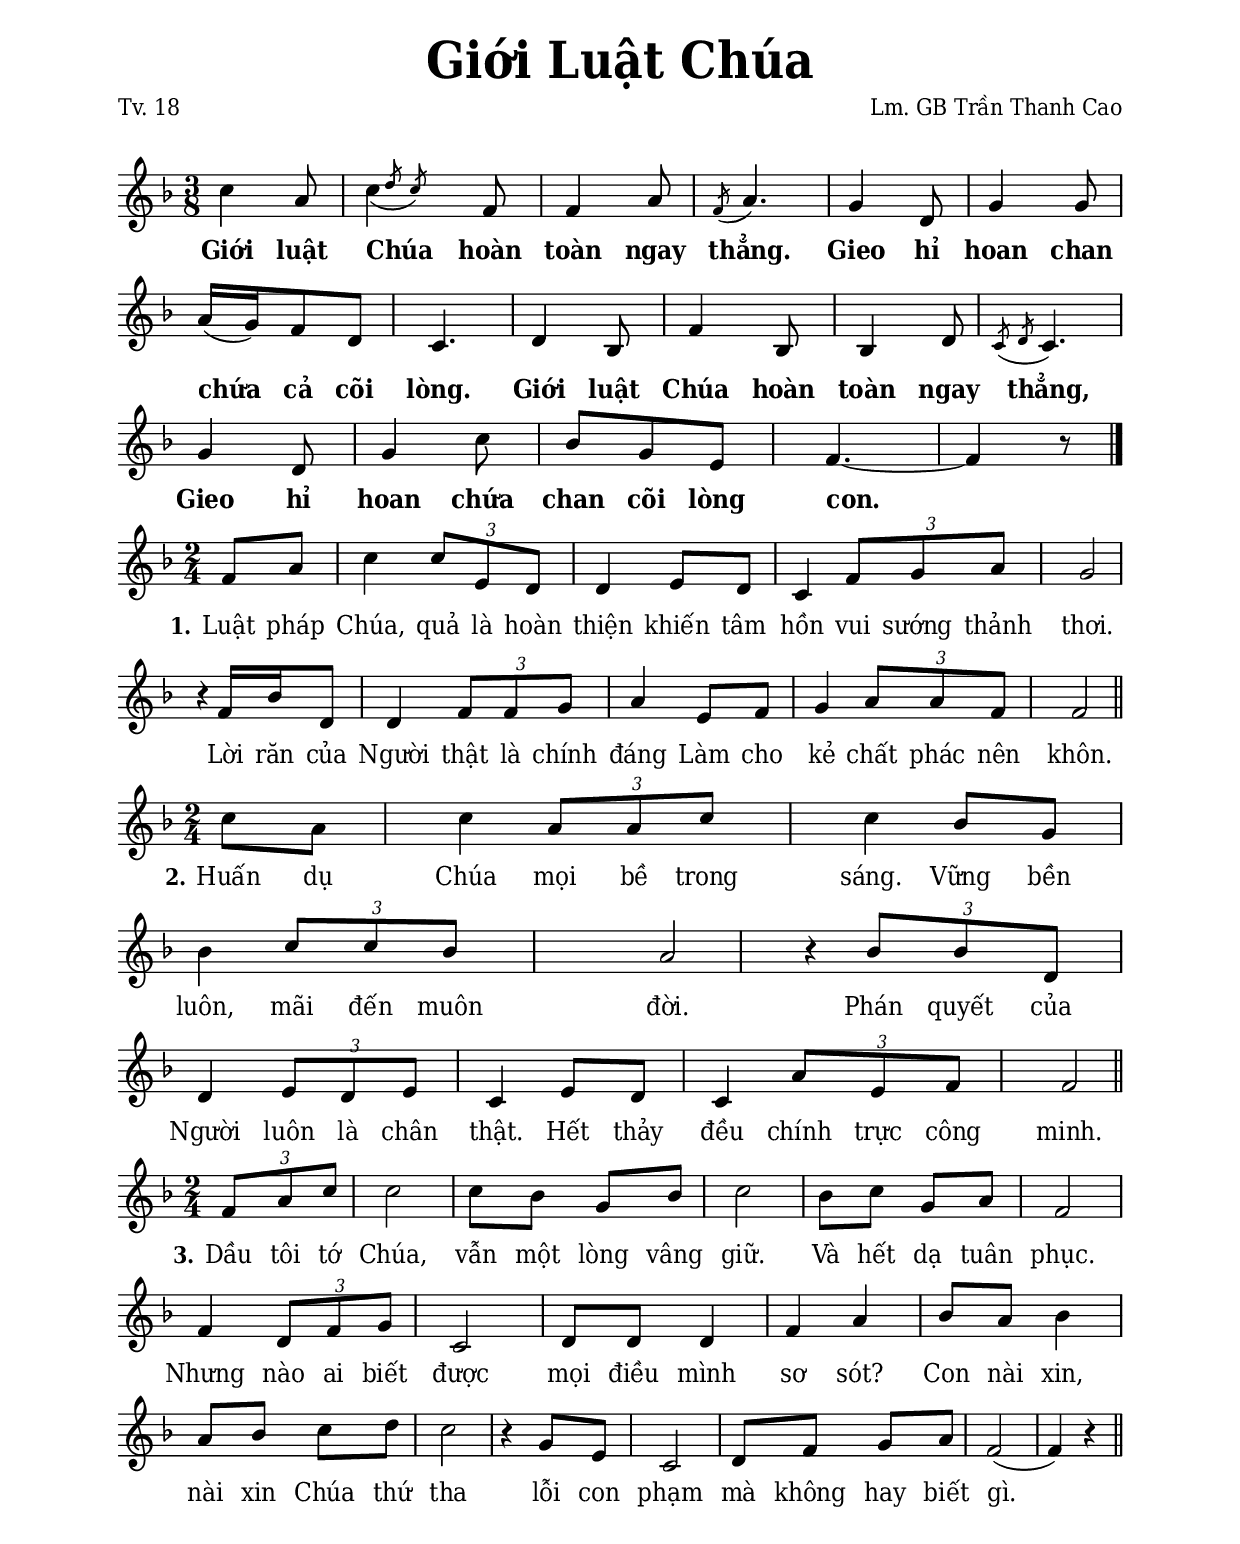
% Cài đặt chung
\version "2.22.1"
\include "english.ly"

\header {
  title = \markup { \fontsize #3 "Giới Luật Chúa" }
  poet = "Tv. 18"
  composer = "Lm. GB Trần Thanh Cao"
  arranger = " "
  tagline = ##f
}

% Nhạc điệp khúc
nhacDiepKhuc = \relative c'' {
  #(define afterGraceFraction (cons 1 3))
  c4 a8 |
  \autoBeamOff \afterGrace c4 _({
    \override Flag.stroke-style = #"grace"
    d8 c)}
  \revert Flag.stroke-style
  f, \autoBeamOn |
  f4 a8 |
  \acciaccatura f8 a4. |
  g4 d8 |
  g4 g8 |
  a16 (g) f8 d |
  c4. |
  d4 bf8 |
  f'4 bf,8 |
  bf4 d8 |
  \autoBeamOff \slashedGrace {c8 (d} c4.) \autoBeamOn |
  g'4 d8 |
  g4 c8 |
  bf g e |
  f4. ~ |
  f4 r8 \bar "|."
}

% Nhạc phiên khúc
nhacPhienKhucMot = \relative c' {
  \partial 4 f8 a |
  c4 \tuplet 3/2 { c8 e, d } |
  d4 e8 d |
  c4 \tuplet 3/2 { f8 g a } |
  g2 |
  r4 f16 bf d,8 |
  d4 \tuplet 3/2 { f8 f g } |
  a4 e8 f |
  g4 \tuplet 3/2 { a8 a f } |
  f2 \bar "||"
}

nhacPhienKhucHai = \relative c'' {
  \partial 4 c8 a |
  c4 \tuplet 3/2 { a8 a c } |
  c4 bf8 g |
  bf4 \tuplet 3/2 { \stemUp c8 c bf \stemNeutral } |
  a2 |
  r4 \tuplet 3/2 { bf8 bf d, } |
  d4 \tuplet 3/2 { e8 d e } |
  c4 e8 d |
  c4 \tuplet 3/2 { a'8 e f } |
  f2 \bar "||"
}

nhacPhienKhucBa = \relative c' {
  \partial 4 \tuplet 3/2 { f8 a c } |
  c2 |
  c8 bf g bf |
  c2 |
  bf8 c g a |
  f2 |
  f4 \tuplet 3/2 { d8 f g } |
  c,2 |
  d8 d d4 |
  f4 a |
  bf8 a bf4 |
  a8 bf c d |
  c2 |
  r4 g8 e |
  c2 |
  d8 f g a |
  f2 ( |
  f4) r \bar "||"
}

% Lời điệp khúc
loiDiepKhuc = \lyricmode {
  Giới luật Chúa hoàn toàn ngay thẳng.
  Gieo hỉ hoan chan chứa cả cõi lòng.
  Giới luật Chúa hoàn toàn ngay thẳng,
  Gieo hỉ hoan chứa chan cõi lòng con.
}

% Lời phiên khúc
loiPhienKhucMot = \lyricmode {
  \set stanza = #"1."
  Luật pháp Chúa, quả là hoàn thiện
  khiến tâm hồn vui sướng thảnh thơi.
  Lời răn của Người thật là chính đáng
  Làm cho kẻ chất phác nên khôn.
}

loiPhienKhucHai = \lyricmode {
  \set stanza = #"2."
  Huấn dụ Chúa mọi bề trong sáng.
  Vững bền luôn, mãi đến muôn đời.
  Phán quyết của Người luôn là chân thật.
  Hết thảy đều chính trực công minh.
}

loiPhienKhucBa = \lyricmode {
  \set stanza = #"3."
  Dầu tôi tớ Chúa, vẫn một lòng vâng giữ.
  Và hết dạ tuân phục.
  Nhưng nào ai biết được mọi điều mình sơ sót?
  Con nài xin, nài xin Chúa thứ tha
  lỗi con phạm mà không hay biết gì.
}


% Dàn trang
\paper {
  #(set-paper-size "a4")
  top-margin = 20\mm
  bottom-margin = 10\mm
  left-margin = 20\mm
  right-margin = 20\mm
  indent = #0
  #(define fonts
    (make-pango-font-tree
      "Deja Vu Serif Condensed"
      "Deja Vu Serif Condensed"
      "Deja Vu Serif Condensed"
      (/ 20 20)))
  page-count = #1
  system-system-spacing = #'((basic-distance . 11.5)
                             (minimum-distance . 11.5)
                             (padding . 1))
  score-system-spacing = #'((basic-distance . 11.5)
                             (minimum-distance . 11.5)
                             (padding . 1))
}

% Thiết lập tông và nhịp
TongNhip = { \key f \major \time 3/8 }

\score {
  \new ChoirStaff <<
    \new Staff = diepKhuc \with {
        \consists "Merge_rests_engraver"
        %\magnifyStaff #(magstep +1)
      }
      <<
      \new Voice = beSop {
        \TongNhip \nhacDiepKhuc
      }
    >>
    \new Lyrics \with {
          \override VerticalAxisGroup.
            nonstaff-relatedstaff-spacing.padding = #1
          \override VerticalAxisGroup.
            nonstaff-unrelatedstaff-spacing.padding = #1
        }
        \lyricsto beSop \loiDiepKhuc
  >>
  \layout {
    \override Lyrics.LyricText.font-series = #'bold
    %\override Lyrics.LyricText.font-size = #+2
    \override Lyrics.LyricSpace.minimum-distance = #2.2
    \override Score.BarNumber.break-visibility = ##(#f #f #f)
    \override Score.SpacingSpanner.uniform-stretching = ##t
  }
}

\score {
  \new ChoirStaff <<
    \new Staff = phienKhuc \with {
        %\magnifyStaff #(magstep +1)
      }
      <<
      \new Voice = beSop {
        \key f \major \time 2/4 \nhacPhienKhucMot
      }
    >>
    \new Lyrics \with {
          \override VerticalAxisGroup.
            nonstaff-relatedstaff-spacing.padding = #1.2
          \override VerticalAxisGroup.
            nonstaff-unrelatedstaff-spacing.padding = #1
        }
        \lyricsto beSop \loiPhienKhucMot
  >>
  \layout {
    %\override Staff.TimeSignature.transparent = ##t
    %\override Lyrics.LyricText.font-size = #+2
    \override Lyrics.LyricSpace.minimum-distance = #1.1
    \override Score.BarNumber.break-visibility = ##(#f #f #f)
    \override Score.SpacingSpanner.uniform-stretching = ##t
    \override Score.SpacingSpanner packed-spacing = ##t
  } 
}

\score {
  \new ChoirStaff <<
    \new Staff = phienKhuc \with {
        %\magnifyStaff #(magstep +1)
      }
      <<
      \new Voice = beSop {
        \key f \major \time 2/4 \nhacPhienKhucHai
      }
    >>
    \new Lyrics \with {
          \override VerticalAxisGroup.
            nonstaff-relatedstaff-spacing.padding = #1
          \override VerticalAxisGroup.
            nonstaff-unrelatedstaff-spacing.padding = #1
        }
        \lyricsto beSop \loiPhienKhucHai
  >>
  \layout {
    %\override Staff.TimeSignature.transparent = ##t
    %\override Lyrics.LyricText.font-size = #+2
    \override Lyrics.LyricSpace.minimum-distance = #2.2
    \override Score.BarNumber.break-visibility = ##(#f #f #f)
    \override Score.SpacingSpanner.uniform-stretching = ##t
    \override Score.SpacingSpanner packed-spacing = ##t
  } 
}

\score {
  \new ChoirStaff <<
    \new Staff = phienKhuc \with {
        %\magnifyStaff #(magstep +1)
      }
      <<
      \new Voice = beSop {
        \key f \major \time 2/4 \nhacPhienKhucBa
      }
    >>
    \new Lyrics \with {
          \override VerticalAxisGroup.
            nonstaff-relatedstaff-spacing.padding = #1.2
          \override VerticalAxisGroup.
            nonstaff-unrelatedstaff-spacing.padding = #1
        }
        \lyricsto beSop \loiPhienKhucBa
  >>
  \layout {
    %\override Staff.TimeSignature.transparent = ##t
    %\override Lyrics.LyricText.font-size = #+2
    \override Lyrics.LyricSpace.minimum-distance = #1.7
    \override Score.BarNumber.break-visibility = ##(#f #f #f)
    \override Score.SpacingSpanner.uniform-stretching = ##t
  } 
}
